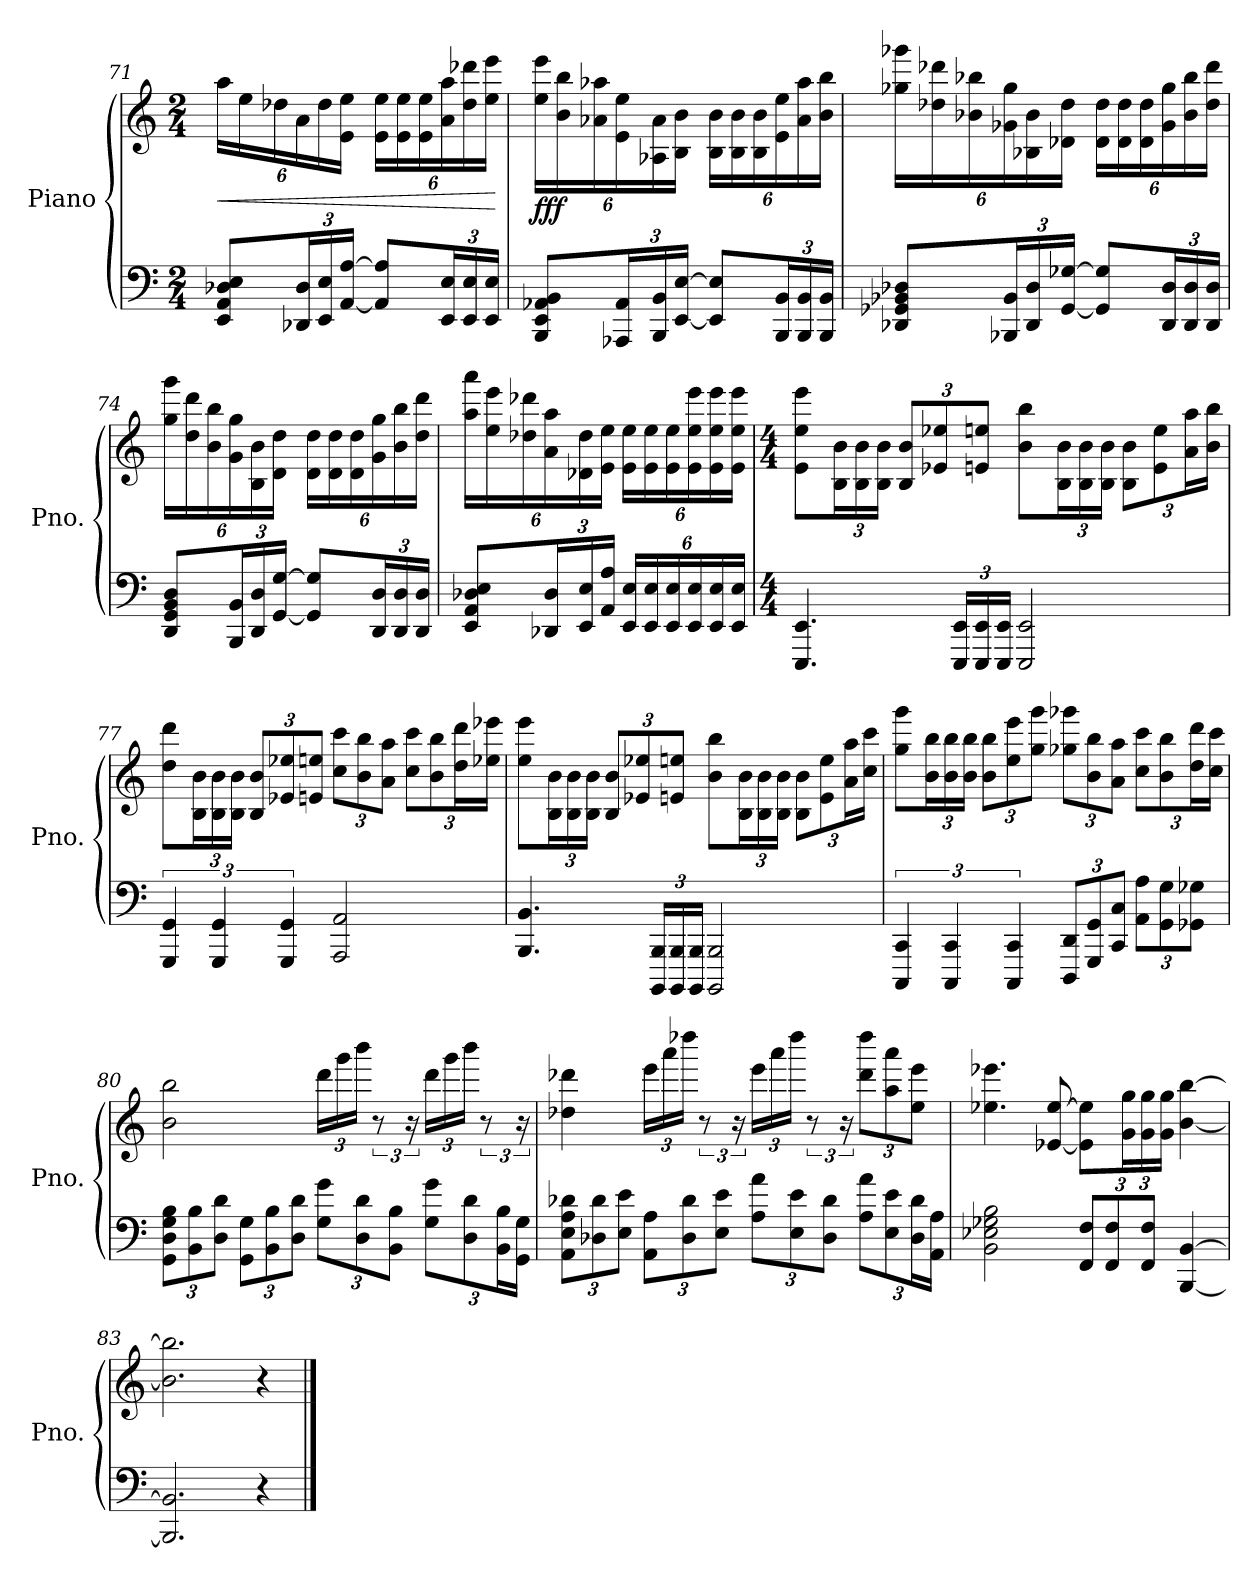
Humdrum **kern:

**kern	**kern	**dynam
*part1	*part1	*part1
*staff2	*staff1	*staff1/2
*I"Piano	*	*
*I'Pno.	*	*
!!LO:LB:g=z
*clefF4	*clefG2	*
*k[]	*k[]	*
*M2/4	*M2/4	*
*	*Xbrackettup	*
=71	=71	=71
!	!	!LO:HP:b
8EE/ 8AA/ 8D-X/ 8E/L	24aa\LL	<
.	24ee\	.
.	24dd-X\	.
*Xbrackettup	*	*
24DD-X/ 24D-/L	24a\	.
24EE/ 24E/	24dd-\	.
[24AA/ [24A/JJ	24e\ 24ee\JJ	.
8AA/] 8A/]L	24e\ 24ee\LL	.
.	24e\ 24ee\	.
.	24e\ 24ee\	.
24EE/ 24E/L	24a\ 24aa\	.
24EE/ 24E/	24dd-\ 24ddd-X\	.
24EE/ 24E/JJ	24ee\ 24eee\JJ	.
.	.	[
=72	=72	=72
!	!	!LO:DY:b
8BBB/ 8EE/ 8AA-X/ 8BB/L	24ee\ 24eee\LL	fff
.	24b\ 24bb\	.
.	24a-X\ 24aa-X\	.
24AAA-X/ 24AA-/L	24e\ 24ee\	.
24BBB/ 24BB/	24A-X\ 24a-\	.
[24EE/ [24E/JJ	24B\ 24b\JJ	.
8EE/] 8E/]L	24B\ 24b\LL	.
.	24B\ 24b\	.
.	24B\ 24b\	.
24BBB/ 24BB/L	24e\ 24ee\	.
24BBB/ 24BB/	24a-\ 24aa-\	.
24BBB/ 24BB/JJ	24b\ 24bb\JJ	.
!!LO:LB:g=z
=73	=73	=73
8DD-X/ 8GG-X/ 8BB-X/ 8D-X/L	24gg-X\ 24ggg-X\LL	.
.	24dd-X\ 24ddd-X\	.
.	24b-X\ 24bb-X\	.
24BBB-X/ 24BB-/L	24g-X\ 24gg-\	.
24DD-/ 24D-/	24B-X\ 24b-\	.
[24GG-/ [24G-X/JJ	24d-X\ 24dd-\JJ	.
8GG-/] 8G-/]L	24d-\ 24dd-\LL	.
.	24d-\ 24dd-\	.
.	24d-\ 24dd-\	.
24DD-/ 24D-/L	24g-\ 24gg-\	.
24DD-/ 24D-/	24b-\ 24bb-\	.
24DD-/ 24D-/JJ	24dd-\ 24ddd-\JJ	.
=74	=74	=74
8DD/ 8GG/ 8BB/ 8D/L	24gg\ 24ggg\LL	.
.	24dd\ 24ddd\	.
.	24b\ 24bb\	.
24BBB/ 24BB/L	24g\ 24gg\	.
24DD/ 24D/	24B\ 24b\	.
[24GG/ [24G/JJ	24d\ 24dd\JJ	.
8GG/] 8G/]L	24d\ 24dd\LL	.
.	24d\ 24dd\	.
.	24d\ 24dd\	.
24DD/ 24D/L	24g\ 24gg\	.
24DD/ 24D/	24b\ 24bb\	.
24DD/ 24D/JJ	24dd\ 24ddd\JJ	.
!!LO:LB:g=z
=75	=75	=75
8EE/ 8AA/ 8D-X/ 8E/L	24aa\ 24aaa\LL	.
.	24ee\ 24eee\	.
.	24dd-X\ 24ddd-X\	.
24DD-X/ 24D-/L	24a\ 24aa\	.
24EE/ 24E/	24d-X\ 24dd-\	.
24AA/ 24A/JJ	24e\ 24ee\JJ	.
24EE/ 24E/LL	24e\ 24ee\LL	.
24EE/ 24E/	24e\ 24ee\	.
24EE/ 24E/	24e\ 24ee\	.
24EE/ 24E/	24e\ 24ee\ 24eee\	.
24EE/ 24E/	24e\ 24ee\ 24eee\	.
24EE/ 24E/JJ	24e\ 24ee\ 24eee\JJ	.
=76	=76	=76
*M4/4	*M4/4	*
4.EEE/ 4.EE/	8e\ 8ee\ 8eee\L	.
.	24B\ 24b\L	.
.	24B\ 24b\	.
.	24B\ 24b\JJ	.
.	12B/ 12b/L	.
.	12e-X/ 12ee-X/	.
24EEE/ 24EE/LL	.	.
24EEE/ 24EE/	12en/ 12een/J	.
24EEE/ 24EE/JJ	.	.
2EEE/ 2EE/	8b\ 8bb\L	.
.	24B\ 24b\L	.
.	24B\ 24b\	.
.	24B\ 24b\JJ	.
.	12B\ 12b\L	.
.	12e\ 12ee\	.
.	24a\ 24aa\L	.
.	24b\ 24bb\JJ	.
!!LO:LB:g=z
=77	=77	=77
*brackettup	*	*
6GGG/ 6GG/	8dd\ 8ddd\L	.
.	24B\ 24b\L	.
6GGG/ 6GG/	24B\ 24b\	.
.	24B\ 24b\JJ	.
.	12B/ 12b/L	.
6GGG/ 6GG/	12e-X/ 12ee-X/	.
.	12en/ 12een/J	.
2AAA/ 2AA/	12cc\ 12ccc\L	.
.	12b\ 12bb\	.
.	12a\ 12aa\J	.
.	12cc\ 12ccc\L	.
.	12b\ 12bb\	.
.	24dd\ 24ddd\L	.
.	24ee-X\ 24eee-X\JJ	.
=78	=78	=78
4.BBB/ 4.BB/	8ee\ 8eee\L	.
.	24B\ 24b\L	.
.	24B\ 24b\	.
.	24B\ 24b\JJ	.
.	12B/ 12b/L	.
.	12e-X/ 12ee-X/	.
*Xbrackettup	*	*
24BBBB/ 24BBB/LL	.	.
24BBBB/ 24BBB/	12en/ 12een/J	.
24BBBB/ 24BBB/JJ	.	.
2BBBB/ 2BBB/	8b\ 8bb\L	.
.	24B\ 24b\L	.
.	24B\ 24b\	.
.	24B\ 24b\JJ	.
.	12B\ 12b\L	.
.	12e\ 12ee\	.
.	24a\ 24aa\L	.
.	24cc\ 24ccc\JJ	.
!!LO:LB:g=z
=79	=79	=79
*brackettup	*	*
6CCC/ 6CC/	8gg\ 8ggg\L	.
.	24b\ 24bb\L	.
6CCC/ 6CC/	24b\ 24bb\	.
.	24b\ 24bb\JJ	.
.	12b\ 12bb\L	.
6CCC/ 6CC/	12ee\ 12eee\	.
.	12gg\ 12ggg\J	.
*Xbrackettup	*	*
12DDD/ 12DD/L	12gg-X\ 12ggg-X\L	.
12GGG/ 12GG/	12b\ 12bb\	.
12CC/ 12C/J	12a\ 12aa\J	.
12AA\ 12A\L	12cc\ 12ccc\L	.
12GG\ 12G\	12b\ 12bb\	.
12GG-X\ 12G-X\J	24dd\ 24ddd\L	.
.	24cc\ 24ccc\JJ	.
=80	=80	=80
12GG\ 12D\ 12G\ 12B\L	2b\ 2bb\	.
12BB\ 12B\	.	.
12D\ 12d\J	.	.
12GG\ 12G\L	.	.
12BB\ 12B\	.	.
12D\ 12d\J	.	.
*	*brackettup	*
12G\ 12g\L	24ddd\LL	.
.	24ggg\	.
12D\ 12d\	24bbb\JJ	.
.	12r	.
12BB\ 12B\J	.	.
.	24r	.
12G\ 12g\L	24ddd\LL	.
.	24ggg\	.
12D\ 12d\	24bbb\JJ	.
.	12r	.
24BB\ 24B\L	.	.
24GG\ 24G\JJ	24r	.
!!LO:PB:g=z
=81	=81	=81
12AA\ 12E\ 12A\ 12d-X\L	4dd-X\ 4ddd-X\	.
12D-X\ 12d-\	.	.
12E\ 12e\J	.	.
12AA\ 12A\L	24eee\LL	.
.	24aaa\	.
12D-\ 12d-\	24dddd-X\JJ	.
.	12r	.
12E\ 12e\J	.	.
.	24r	.
12A\ 12a\L	24eee\LL	.
.	24aaa\	.
12E\ 12e\	24dddd-\JJ	.
.	12r	.
12D-\ 12d-\J	.	.
.	24r	.
*	*Xbrackettup	*
12A\ 12a\L	12ddd-\ 12dddd-\L	.
12E\ 12e\	12aa\ 12aaa\	.
24D-\ 24d-\L	12ee\ 12eee\J	.
24AA\ 24A\JJ	.	.
=82	=82	=82
2BB\ 2E-X\ 2G-X\ 2B\	4.ee-X\ 4.eee-X\	.
.	[8e-X/ [8ee-/	.
12FF/ 12F/L	8e-\] 8ee-\]L	.
12FF/ 12F/	.	.
.	24g\ 24gg\L	.
12FF/ 12F/J	24g\ 24gg\	.
.	24g\ 24gg\JJ	.
[4BBB/ [4BB/	[4b\ [4bb\	.
=83	=83	=83
2.BBB/] 2.BB/]	2.b\] 2.bb\]	.
4r	4r	.
==	==	==
*-	*-	*-
